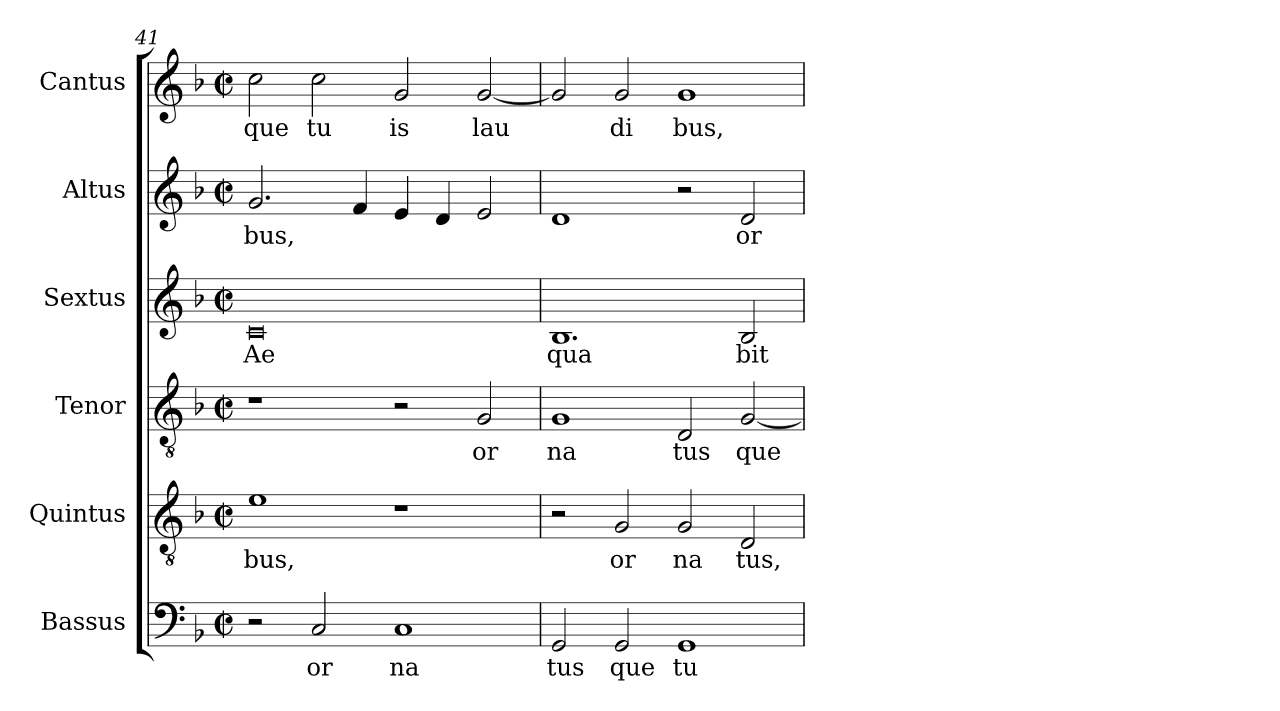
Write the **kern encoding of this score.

**kern	**text	**kern	**text	**kern	**text	**kern	**text	**kern	**text	**kern	**text
*part6	*part6	*part5	*part5	*part4	*part4	*part3	*part3	*part2	*part2	*part1	*part1
*staff6	*staff6	*staff5	*staff5	*staff4	*staff4	*staff3	*staff3	*staff2	*staff2	*staff1	*staff1
*I"Bassus	*	*I"Quintus	*	*I"Tenor	*	*I"Sextus	*	*I"Altus	*	*I"Cantus	*
*clefF4	*	*clefGv2	*	*clefGv2	*	*clefG2	*	*clefG2	*	*clefG2	*
*k[b-]	*	*k[b-]	*	*k[b-]	*	*k[b-]	*	*k[b-]	*	*k[b-]	*
*F:	*	*F:	*	*F:	*	*F:	*	*F:	*	*F:	*
*M2/2	*	*M2/2	*	*M2/2	*	*M2/2	*	*M2/2	*	*M2/2	*
*met(c|)	*	*met(c|)	*	*met(c|)	*	*met(c|)	*	*met(c|)	*	*met(c|)	*
=41	=41	=41	=41	=41	=41	=41	=41	=41	=41	=41	=41
!	!	!	!LO:LY:b:cj	!	!	!	!LO:LY:b:cj	!	!LO:LY:b:cj	!	!LO:LY:b:cj
2r	.	1e	bus,	1r	.	0c	Ae	2.g/	bus,	2cc\	que
!	!LO:LY:b:cj	!	!	!	!	!	!	!	!	!	!LO:LY:b:cj
2C/	or	.	.	.	.	.	.	.	.	2cc\	tu
!	!	!	!	!	!	!	!	!	!LO:LY:b:cj	!	!
.	.	.	.	.	.	.	.	4f/	.	.	.
!	!LO:LY:b:cj	!	!	!	!	!	!	!	!LO:LY:b:cj	!	!LO:LY:b:cj
1C	na	1r	.	2r	.	.	.	4e/	.	2g/	is
!	!	!	!	!	!	!	!	!	!LO:LY:b:cj	!	!
.	.	.	.	.	.	.	.	4d/	.	.	.
!	!	!	!	!	!LO:LY:b:cj	!	!	!	!LO:LY:b:cj	!	!LO:LY:b:cj
.	.	.	.	2G/	or	.	.	2e/	.	[<2g/	lau
=42	=42	=42	=42	=42	=42	=42	=42	=42	=42	=42	=42
!	!LO:LY:b:cj	!	!	!	!LO:LY:b:cj	!	!LO:LY:b:cj	!	!LO:LY:b:cj	!	!LO:LY:b:cj
2GG/	tus	2r	.	1G	na	1.B-	qua	1d	.	2g/]	.
!	!LO:LY:b:cj	!	!LO:LY:b:cj	!	!	!	!	!	!	!	!LO:LY:b:cj
2GG/	que	2G/	or	.	.	.	.	.	.	2g/	di
!	!LO:LY:b:cj	!	!LO:LY:b:cj	!	!LO:LY:b:cj	!	!	!	!	!	!LO:LY:b:cj
1GG	tu	2G/	na	2D/	tus	.	.	2r	.	1g	bus,
!	!	!	!LO:LY:b:cj	!	!LO:LY:b:cj	!	!LO:LY:b:cj	!	!LO:LY:b:cj	!	!
.	.	2D/	tus,	[<2G/	que	2B-/	bit	2d/	or	.	.
=	=	=	=	=	=	=	=	=	=	=	=
*-	*-	*-	*-	*-	*-	*-	*-	*-	*-	*-	*-
